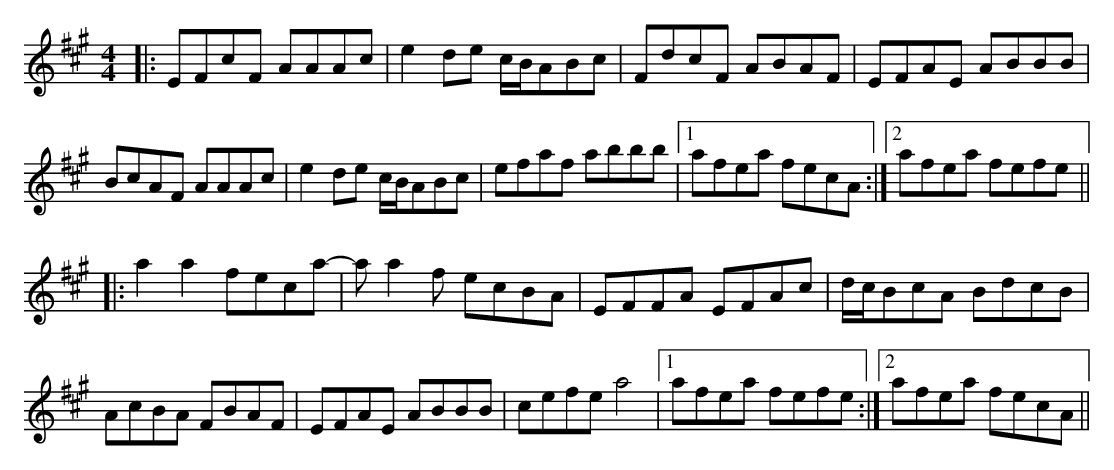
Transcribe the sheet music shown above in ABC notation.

X:1
M:4/4
K:A
|:EFcF AAAc|e2de c/B/ABc|FdcF ABAF|EFAE ABBB|
BcAF AAAc|e2de c/B/ABc|efaf abbb|1 afea fecA:|2 afea fefe||
|:a2a2 feca-|aa2f ecBA|EFFA EFAc|d/c/BcA BdcB|
AcBA FBAF|EFAE ABBB|cefe a4|1 afea fefe:|2 afea fecA||
